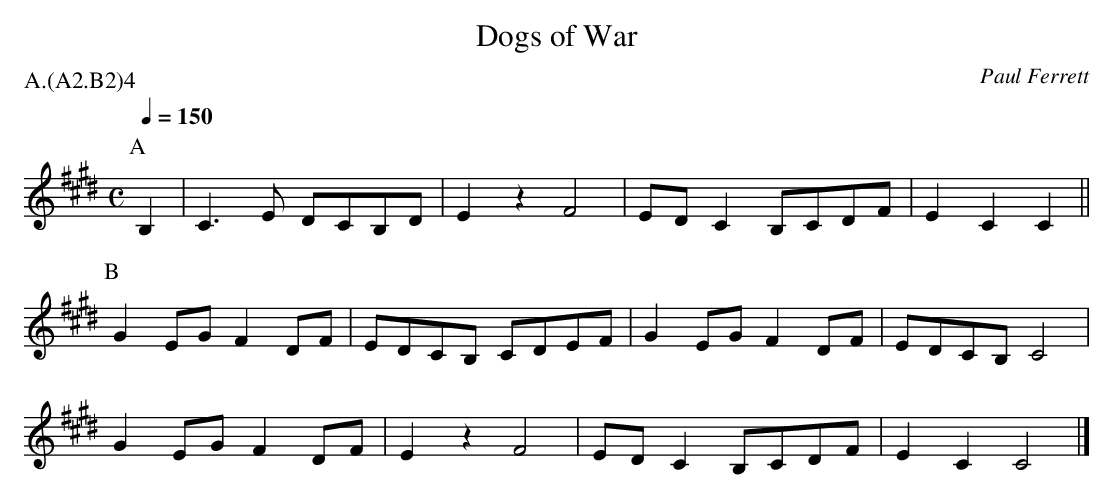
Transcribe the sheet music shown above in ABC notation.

X:1
T:Dogs of War
C:Paul Ferrett
P:A.(A2.B2)4
M:C
L:1/8
Q:1/4=150
K:Emaj
P:A
B,2 | C2>E2 DCB,D | E2 z2 F4 |\
ED C2 B,CDF | E2 C2 C2 ||
P:B
G2 EG F2 DF | EDCB, CDEF |\
G2 EG F2 DF | EDCB, C4 |
G2 EG F2 DF | E2 z2 F4 |\
ED C2 B,CDF | E2 C2 C4 |]
